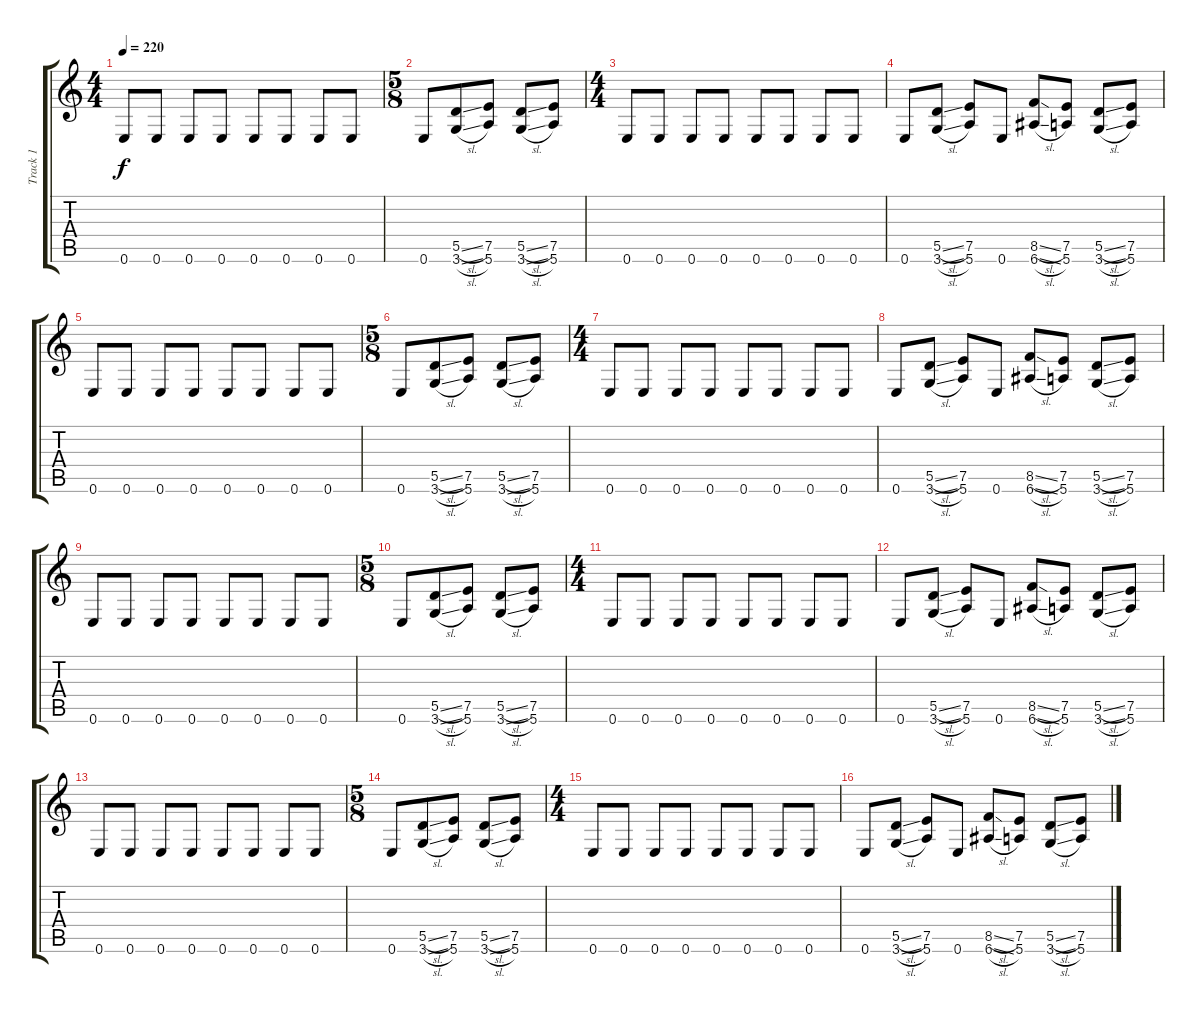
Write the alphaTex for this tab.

\track ("Track 1" "Track 1") {instrument distortionguitar}
\staff {score tabs}
\tuning (E4 B3 G3 D3 A2 E2) {hide}
\ts (4 4)
\tempo 220
\clef g2
\ks c
0.6.8{dy f} 0.6.8 0.6.8 0.6.8 0.6.8 0.6.8 0.6.8 0.6.8 |
\ts (5 8)
0.6.8 (5.5{sl} 3.6{sl}).8 (7.5 5.6).8 (5.5{sl} 3.6{sl}).8 (7.5 5.6).8 |
\ts (4 4)
0.6.8 0.6.8 0.6.8 0.6.8 0.6.8 0.6.8 0.6.8 0.6.8 |
0.6.8 (5.5{sl} 3.6{sl}).8 (7.5 5.6).8 0.6.8 (8.5{sl} 6.6{sl}).8 (7.5 5.6).8 (5.5{sl} 3.6{sl}).8 (7.5 5.6).8 |
0.6.8 0.6.8 0.6.8 0.6.8 0.6.8 0.6.8 0.6.8 0.6.8 |
\ts (5 8)
0.6.8 (5.5{sl} 3.6{sl}).8 (7.5 5.6).8 (5.5{sl} 3.6{sl}).8 (7.5 5.6).8 |
\ts (4 4)
0.6.8 0.6.8 0.6.8 0.6.8 0.6.8 0.6.8 0.6.8 0.6.8 |
0.6.8 (5.5{sl} 3.6{sl}).8 (7.5 5.6).8 0.6.8 (8.5{sl} 6.6{sl}).8 (7.5 5.6).8 (5.5{sl} 3.6{sl}).8 (7.5 5.6).8 |
0.6.8 0.6.8 0.6.8 0.6.8 0.6.8 0.6.8 0.6.8 0.6.8 |
\ts (5 8)
0.6.8 (5.5{sl} 3.6{sl}).8 (7.5 5.6).8 (5.5{sl} 3.6{sl}).8 (7.5 5.6).8 |
\ts (4 4)
0.6.8 0.6.8 0.6.8 0.6.8 0.6.8 0.6.8 0.6.8 0.6.8 |
0.6.8 (5.5{sl} 3.6{sl}).8 (7.5 5.6).8 0.6.8 (8.5{sl} 6.6{sl}).8 (7.5 5.6).8 (5.5{sl} 3.6{sl}).8 (7.5 5.6).8 |
0.6.8 0.6.8 0.6.8 0.6.8 0.6.8 0.6.8 0.6.8 0.6.8 |
\ts (5 8)
0.6.8 (5.5{sl} 3.6{sl}).8 (7.5 5.6).8 (5.5{sl} 3.6{sl}).8 (7.5 5.6).8 |
\ts (4 4)
0.6.8 0.6.8 0.6.8 0.6.8 0.6.8 0.6.8 0.6.8 0.6.8 |
0.6.8 (5.5{sl} 3.6{sl}).8 (7.5 5.6).8 0.6.8 (8.5{sl} 6.6{sl}).8 (7.5 5.6).8 (5.5{sl} 3.6{sl}).8 (7.5 5.6).8
